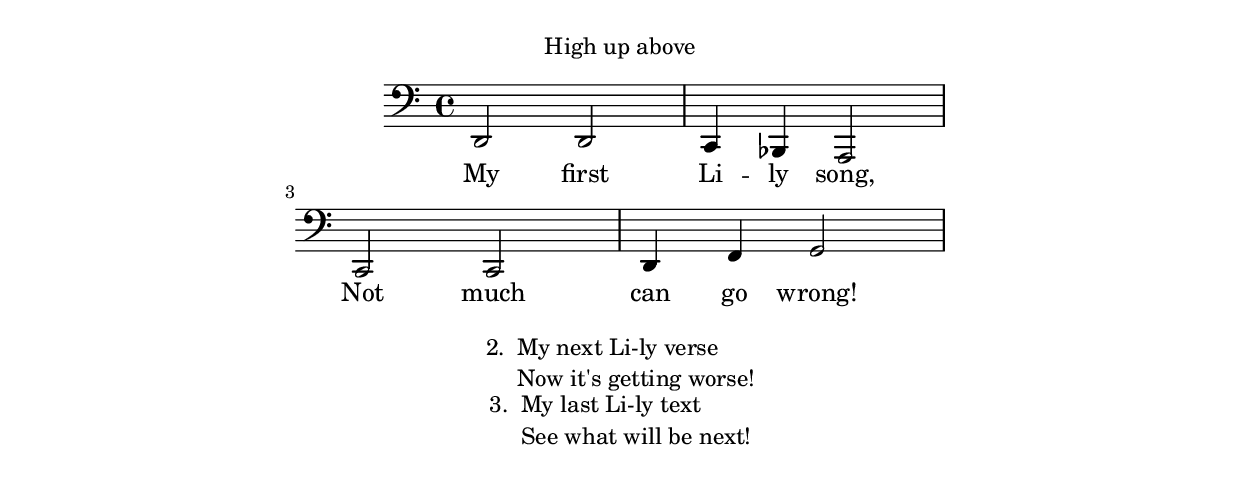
\version "2.11.51"

\header {

    texidoc = "Markup texts are rendered above or below a score."

}

\paper {
    line-width = #110
}

%% using Book and Score to get text in lilypond-book 
\book {
    \markup {
	\fill-line { "High up above" }
    }
    \score {
	<<
	    \relative {
		\clef bass
		d,2 d c4 bes a2 \break
		c2 c d4 f g2
	    }
	    \addlyrics {
		My first Li -- ly song,
		Not much can go wrong!
	    }
	>>
    }
    \markup {
	%%TODO: make \verse markup.
	\fill-line {
	    \line {
		"2. "
		\column {
		    \line { My next Li-ly verse }
		    \line { Now it's getting worse! }
		}
	    }
	}
    }
    \markup {
	\fill-line {
	    \line {
		"3. "
		\column {
		    \line { My last Li-ly text }
		    \line { See what will be next! }
		}
	    }
	}
    }
}